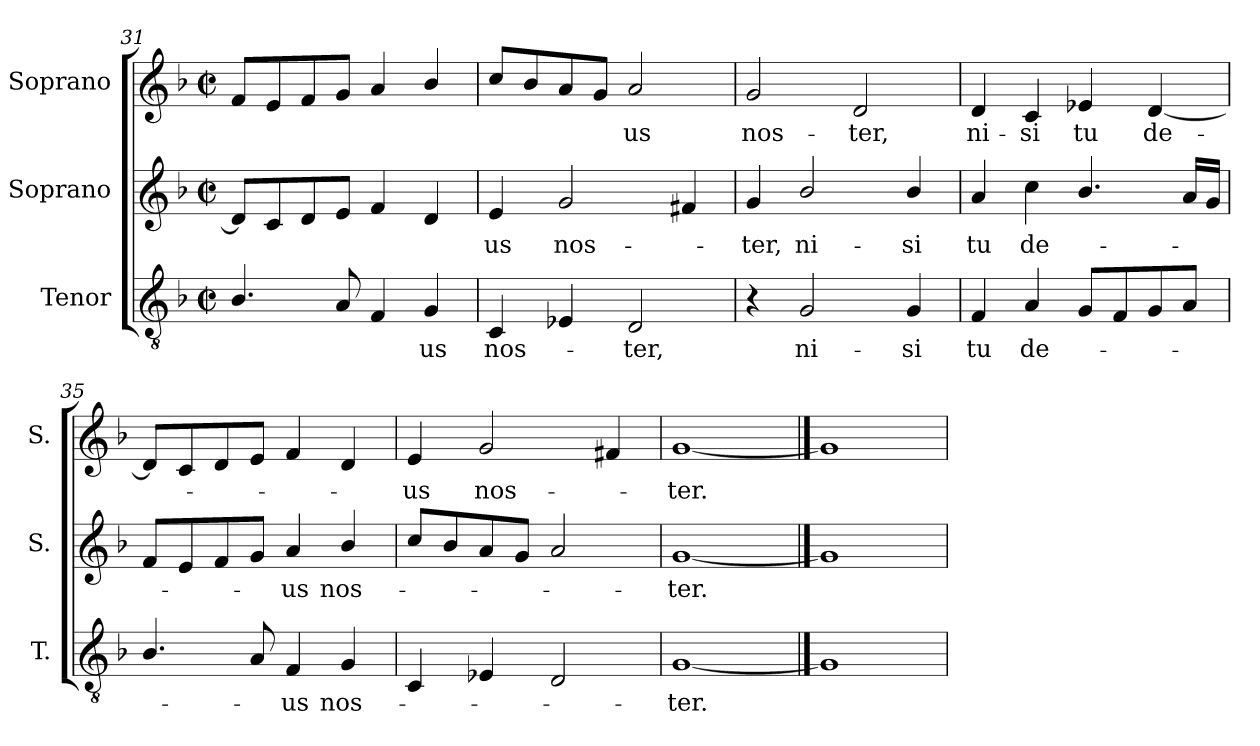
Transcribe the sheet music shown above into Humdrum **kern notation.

**kern	**text	**kern	**text	**kern	**text
*part3	*part3	*part2	*part2	*part1	*part1
*staff3	*staff3	*staff2	*staff2	*staff1	*staff1
*I"Tenor	*	*I"Soprano	*	*I"Soprano	*
*I'T.	*	*I'S.	*	*I'S.	*
*clefGv2	*	*clefG2	*	*clefG2	*
*ITrd7c12	*	*	*	*	*
*k[b-]	*	*k[b-]	*	*k[b-]	*
*F:	*	*F:	*	*F:	*
*M2/2	*	*M2/2	*	*M2/2	*
*met(c|)	*	*met(c|)	*	*met(c|)	*
=31	=31	=31	=31	=31	=31
4.BB-i/	.	8di/L]	.	8fi/L	.
.	.	8ci/	.	8ei/	.
.	.	8di/	.	8fi/	.
8AAi/	.	8ei/J	.	8gi/J	.
4FFi/	.	4fi/	.	4ai/	.
!	!LO:LY:b:color=#000000	!	!	!	!
4GGi/	-us	4di/	.	4b-i/	.
=32	=32	=32	=32	=32	=32
!	!LO:LY:b:color=#000000	!	!	!	!
!	!	!	!LO:LY:b:color=#000000	!	!
4CCi/	nos-	4ei/	-us	8cci/L	.
.	.	.	.	8b-i/	.
!	!	!	!LO:LY:b:color=#000000	!	!
4EE-i/	.	2gi/	nos-	8ai/	.
.	.	.	.	8gi/J	.
!	!LO:LY:b:color=#000000	!	!	!	!
!	!	!	!	!	!LO:LY:b:color=#000000
2DDi/	-ter,	.	.	2ai/	-us
.	.	4f#i/	.	.	.
!!LO:LB:g=z
=33	=33	=33	=33	=33	=33
!	!	!	!LO:LY:b:color=#000000	!	!
!	!	!	!	!	!LO:LY:b:color=#000000
4r	.	4gi/	-ter,	2gi/	nos-
!	!LO:LY:b:color=#000000	!	!	!	!
!	!	!	!LO:LY:b:color=#000000	!	!
2GGi/	ni-	2b-i/	ni-	.	.
!	!	!	!	!	!LO:LY:b:color=#000000
.	.	.	.	2di/	-ter,
!	!LO:LY:b:color=#000000	!	!	!	!
!	!	!	!LO:LY:b:color=#000000	!	!
4GGi/	-si	4b-i/	-si	.	.
=34	=34	=34	=34	=34	=34
!	!LO:LY:b:color=#000000	!	!	!	!
!	!	!	!LO:LY:b:color=#000000	!	!
!	!	!	!	!	!LO:LY:b:color=#000000
4FFi/	tu	4ai/	tu	4di/	ni-
!	!LO:LY:b:color=#000000	!	!	!	!
!	!	!	!LO:LY:b:color=#000000	!	!
!	!	!	!	!	!LO:LY:b:color=#000000
4AAi/	de-	4cci\	de-	4ci/	-si
!	!	!	!	!	!LO:LY:b:color=#000000
8GGi/L	.	4.b-i/	.	4e-i/	tu
8FFi/	.	.	.	.	.
!	!	!	!	!	!LO:LY:b:color=#000000
8GGi/	.	.	.	[4di/	de-
8AAi/J	.	16ai/LL	.	.	.
.	.	16gi/JJ	.	.	.
=35	=35	=35	=35	=35	=35
4.BB-i/	.	8fi/L	.	8di/L]	.
.	.	8ei/	.	8ci/	.
.	.	8fi/	.	8di/	.
8AAi/	.	8gi/J	.	8ei/J	.
!	!LO:LY:b:color=#000000	!	!	!	!
!	!	!	!LO:LY:b:color=#000000	!	!
4FFi/	-us	4ai/	-us	4fi/	.
!	!LO:LY:b:color=#000000	!	!	!	!
!	!	!	!LO:LY:b:color=#000000	!	!
4GGi/	nos-	4b-i/	nos-	4di/	.
=36	=36	=36	=36	=36	=36
!	!	!	!	!	!LO:LY:b:color=#000000
4CCi/	.	8cci/L	.	4ei/	-us
.	.	8b-i/	.	.	.
!	!	!	!	!	!LO:LY:b:color=#000000
4EE-i/	.	8ai/	.	2gi/	nos-
.	.	8gi/J	.	.	.
2DDi/	.	2ai/	.	.	.
.	.	.	.	4f#i/	.
=37	=37	=37	=37	=37	=37
!	!LO:LY:b:color=#000000	!	!	!	!
!	!	!	!LO:LY:b:color=#000000	!	!
!	!	!	!	!	!LO:LY:b:color=#000000
[1GGi	-ter.	[1gi	-ter.	[1gi	-ter.
==38	==38	==38	==38	==38	==38
1GGi]	.	1gi]	.	1gi]	.
=	=	=	=	=	=
*-	*-	*-	*-	*-	*-
